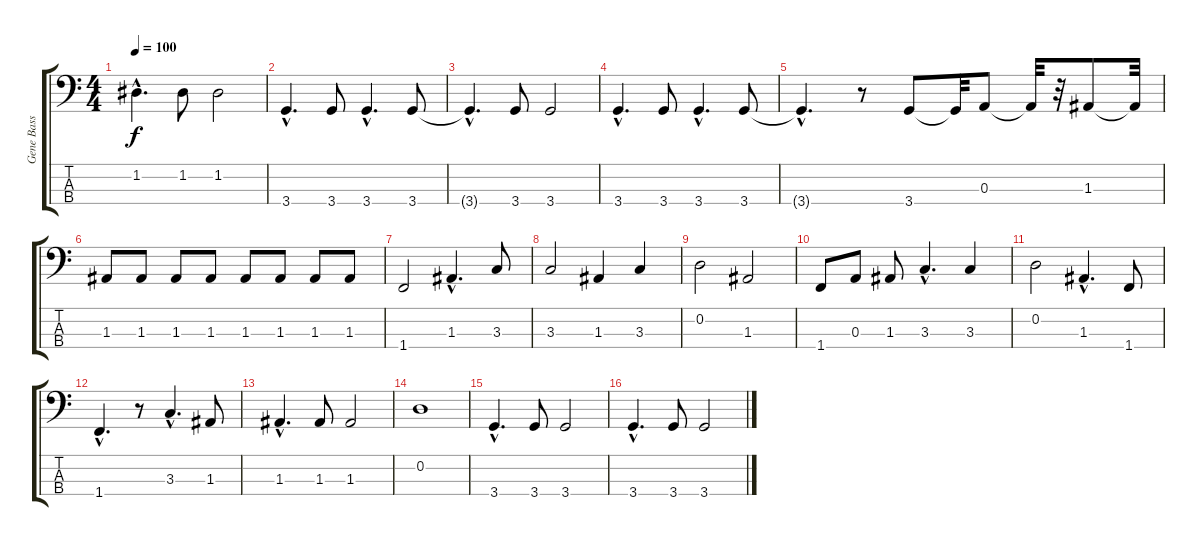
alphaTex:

\track ("Gene Bass" "Gene Bass") {instrument slapbass2}
\staff {score tabs}
\tuning (G2 D2 A1 E1) {hide}
\ts (4 4)
\tempo 100
\clef f4
\ks c
1.2{hac}.4{d dy f} 1.2.8 1.2.2 |
3.4{hac}.4{d} 3.4.8 3.4{hac}.4{d} 3.4.8 |
3.4{hac t}.4{d} 3.4.8 3.4.2 |
3.4{hac}.4{d} 3.4.8 3.4{hac}.4{d} 3.4.8 |
3.4{hac t}.4{d} r.8 3.4.8 3.4{t}.32 0.3.8 0.3{t}.32 r.32 1.3.8 1.3{t}.32 |
1.3.8 1.3.8 1.3.8 1.3.8 1.3.8 1.3.8 1.3.8 1.3.8 |
1.4.2 1.3{hac}.4{d} 3.3.8 |
3.3.2 1.3.4 3.3.4 |
0.2.2 1.3.2 |
1.4.8 0.3.8 1.3.8 3.3{hac}.4{d} 3.3.4 |
0.2.2 1.3{hac}.4{d} 1.4.8 |
1.4{hac}.4{d} r.8 3.3{hac}.4{d} 1.3.8 |
1.3{hac}.4{d} 1.3.8 1.3.2 |
0.2.1 |
3.4{hac}.4{d} 3.4.8 3.4.2 |
3.4{hac}.4{d} 3.4.8 3.4.2
